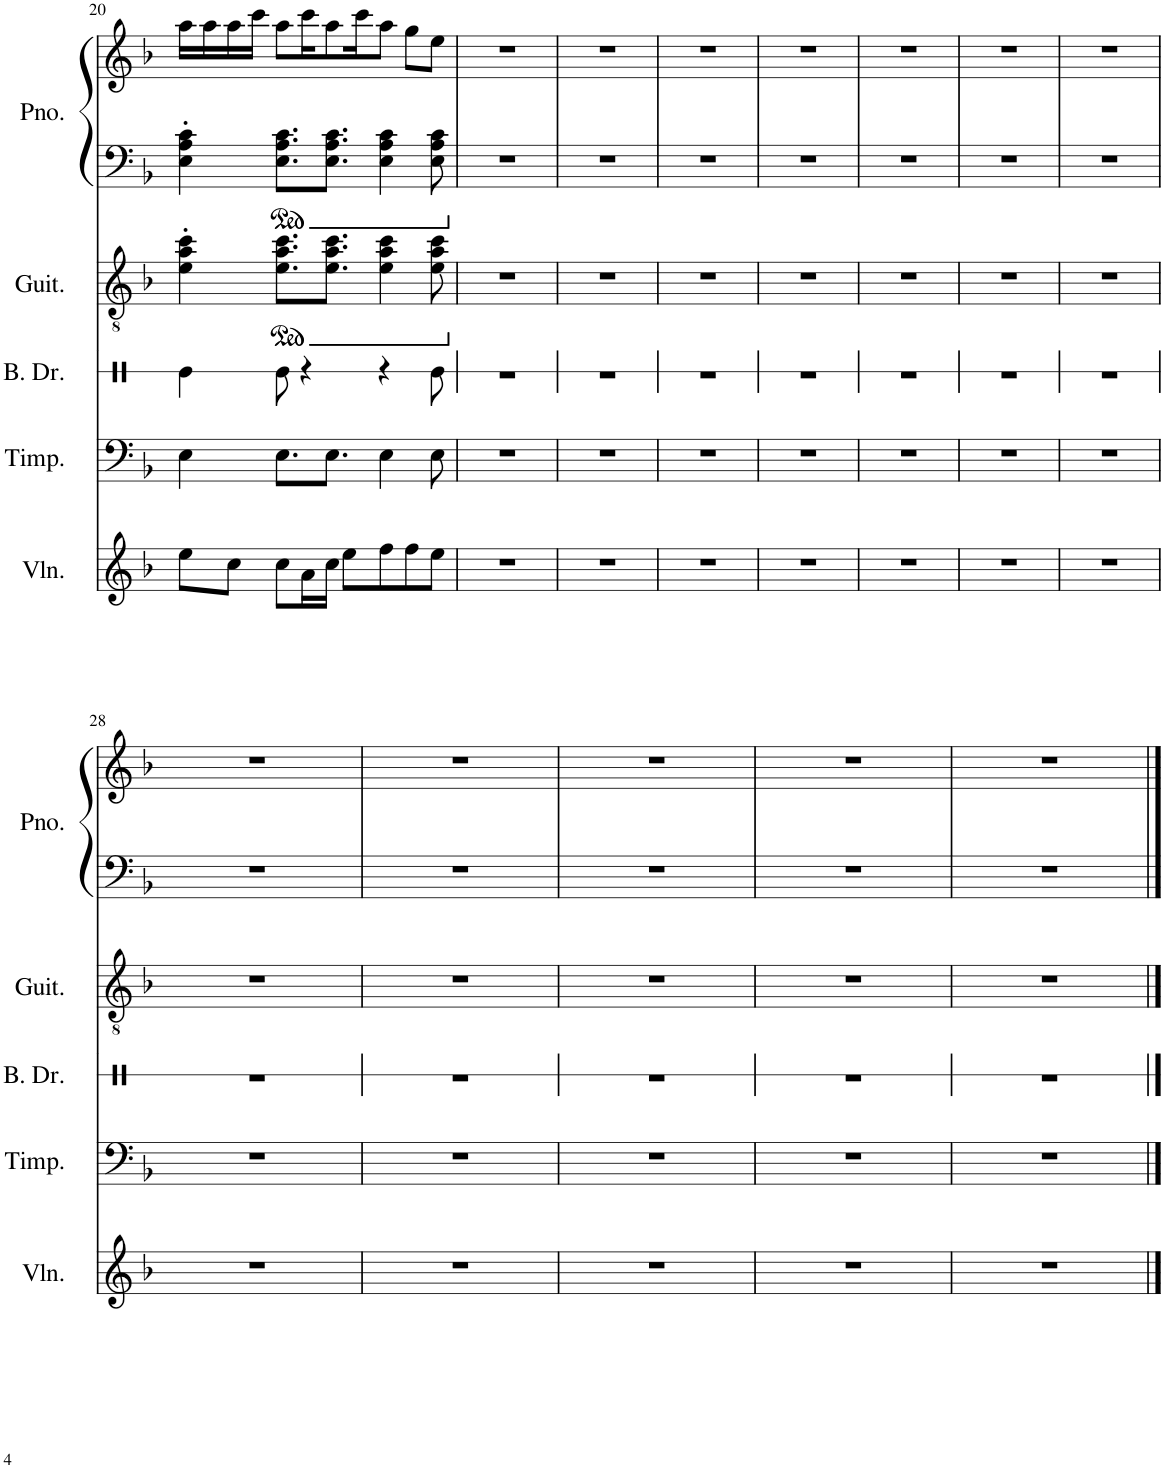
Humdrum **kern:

**kern	**kern	**kern	**kern	**kern	**kern
*part5	*part4	*part3	*part2	*part1	*part1
*staff6	*staff5	*staff4	*staff3	*staff2	*staff1
*I"Violin	*I"Timpani	*I"Bass Drum	*I"Classical Guitar	*I"Piano	*
*I'Vln.	*I'Timp.	*I'B. Dr.	*I'Guit.	*I'Pno.	*
!!LO:PB:g=z
*clefG2	*clefF4	*clefX	*clefGv2	*clefF4	*clefG2
*k[b-]	*k[b-]	*k[]	*k[b-]	*k[b-]	*k[b-]
*M4/4	*M4/4	*M4/4	*M4/4	*M4/4	*M4/4
=20	=20	=20	=20	=20	=20
8ee\L	4E\	4Re\	4e\' 4a\' 4cc\'	4E\' 4A\' 4c\'	16aa\LL
.	.	.	.	.	16aa\
8cc\J	.	.	.	.	16aa\
.	.	.	.	.	16ccc\JJ
*	*	*	*ped	*	*
8cc\L	8.E\L	8Re\	8.e\ 8.a\ 8.cc\L	8.E\ 8.A\ 8.c\L	8aa\L
16a\L	.	4r	.	.	16ccc\K
*	*	*	*ped	*	*
16cc\JJ	8.E\J	.	8.e\ 8.a\ 8.cc\J	8.E\ 8.A\ 8.c\J	8aa\
8ee\L	.	.	.	.	.
.	.	.	.	.	16ccc\K
8ff\	4E\	4r	4e\ 4a\ 4cc\	4E\ 4A\ 4c\	8aa\J
8ff\	.	.	.	.	8gg\L
8ee\J	8E\	8Re\	8e\ 8a\ 8cc\	8E\ 8A\ 8c\	8ee\J
=21	=21	=21	=21	=21	=21
*	*	*	*Xped	*	*
*	*	*	*Xped	*	*
1r	1r	1r	1r	1r	1r
=22	=22	=22	=22	=22	=22
1r	1r	1r	1r	1r	1r
=23	=23	=23	=23	=23	=23
1r	1r	1r	1r	1r	1r
=24	=24	=24	=24	=24	=24
1r	1r	1r	1r	1r	1r
=25	=25	=25	=25	=25	=25
1r	1r	1r	1r	1r	1r
=26	=26	=26	=26	=26	=26
1r	1r	1r	1r	1r	1r
=27	=27	=27	=27	=27	=27
1r	1r	1r	1r	1r	1r
!!LO:LB:g=z
=28	=28	=28	=28	=28	=28
1r	1r	1r	1r	1r	1r
=29	=29	=29	=29	=29	=29
1r	1r	1r	1r	1r	1r
=30	=30	=30	=30	=30	=30
1r	1r	1r	1r	1r	1r
=31	=31	=31	=31	=31	=31
1r	1r	1r	1r	1r	1r
=32	=32	=32	=32	=32	=32
1r	1r	1r	1r	1r	1r
==	==	==	==	==	==
*-	*-	*-	*-	*-	*-
